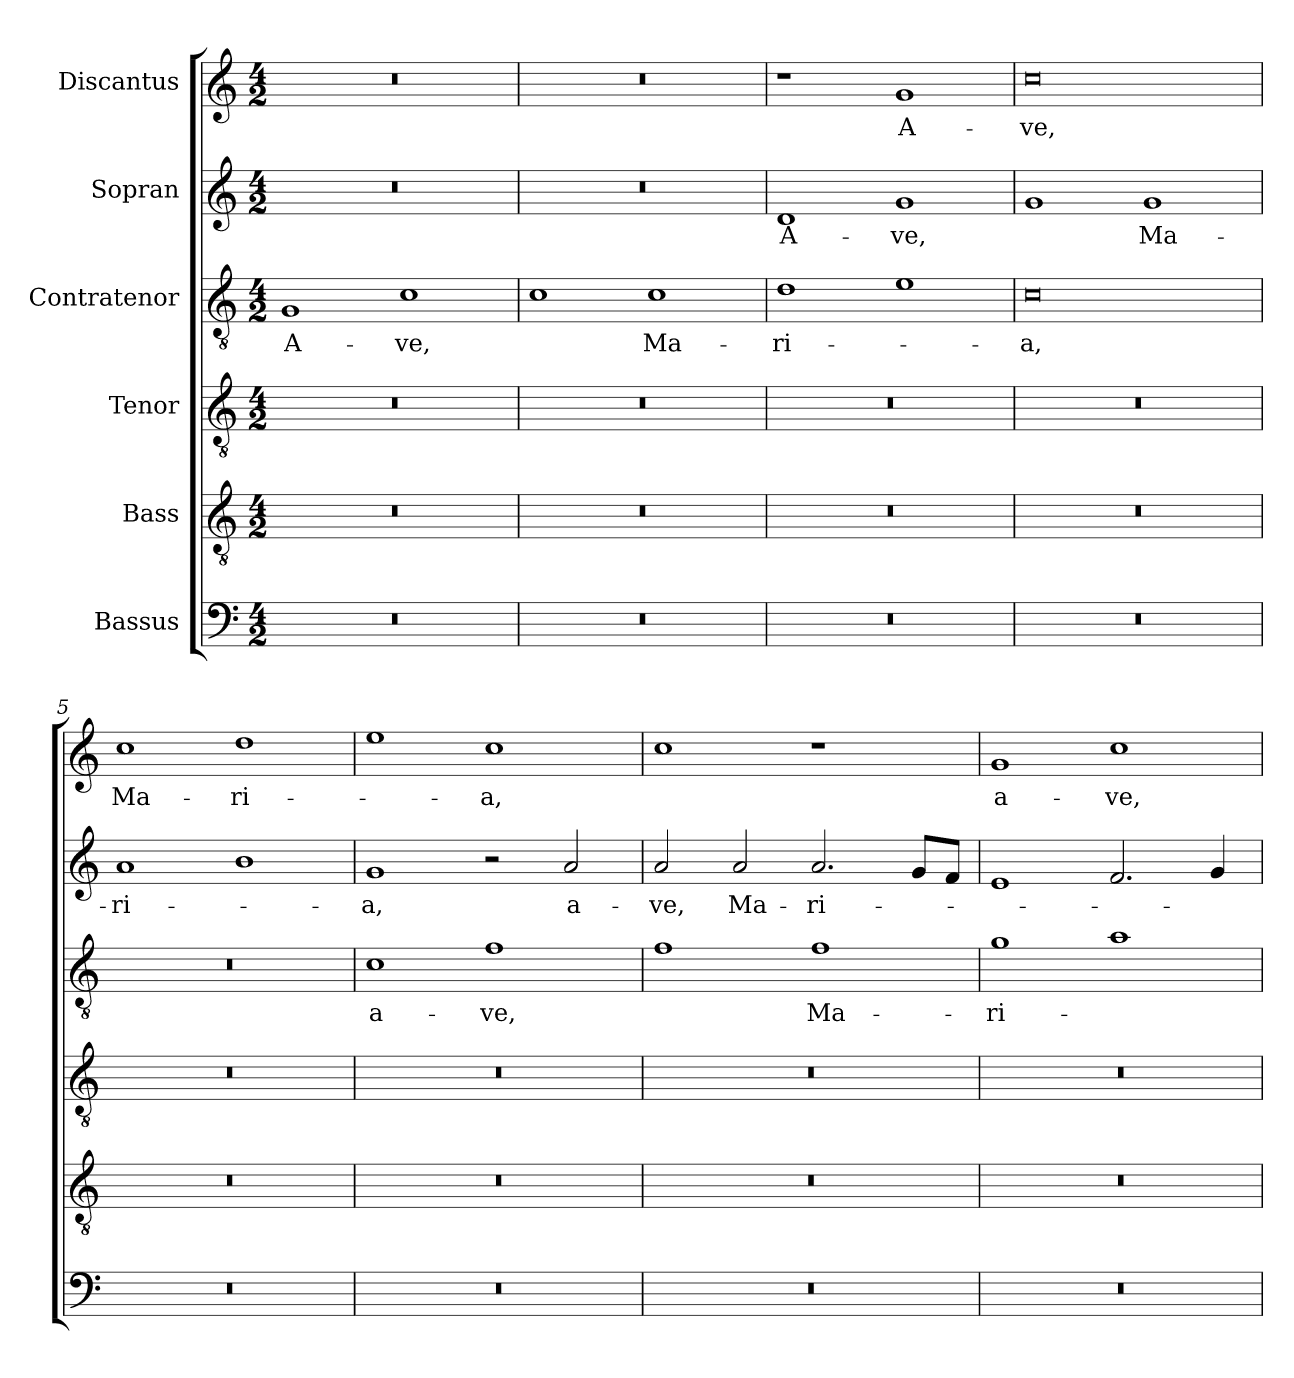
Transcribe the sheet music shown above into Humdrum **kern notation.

**kern	**kern	**kern	**kern	**text	**kern	**text	**kern	**text
*part6	*part5	*part4	*part3	*part3	*part2	*part2	*part1	*part1
*staff6	*staff5	*staff4	*staff3	*staff3	*staff2	*staff2	*staff1	*staff1
*I"Bassus	*I"Bass	*I"Tenor	*I"Contratenor	*	*I"Sopran	*	*I"Discantus	*
*clefF4	*clefGv2	*clefGv2	*clefGv2	*	*clefG2	*	*clefG2	*
*k[]	*k[]	*k[]	*k[]	*	*k[]	*	*k[]	*
*M4/2	*M4/2	*M4/2	*M4/2	*	*M4/2	*	*M4/2	*
=1	=1	=1	=1	=1	=1	=1	=1	=1
0r	0r	0r	1G/	A-	0r	.	0r	.
.	.	.	1c/	-ve,	.	.	.	.
=2	=2	=2	=2	=2	=2	=2	=2	=2
0r	0r	0r	1c/	.	0r	.	0r	.
.	.	.	1c/	Ma-	.	.	.	.
=3	=3	=3	=3	=3	=3	=3	=3	=3
0r	0r	0r	1d/	-ri-	1d/	A-	1r	.
.	.	.	1e/	.	1g/	-ve,	1g/	A-
=4	=4	=4	=4	=4	=4	=4	=4	=4
0r	0r	0r	0c/	-a,	1g/	.	0cc\	-ve,
.	.	.	.	.	1g/	Ma-	.	.
=5	=5	=5	=5	=5	=5	=5	=5	=5
0r	0r	0r	0r	.	1a/	-ri-	1cc\	Ma-
.	.	.	.	.	1b\	.	1dd\	-ri-
=6	=6	=6	=6	=6	=6	=6	=6	=6
0r	0r	0r	1c/	a-	1g/	-a,	1ee\	.
.	.	.	1f/	-ve,	2r	.	1cc\	-a,
.	.	.	.	.	2a/	a-	.	.
=7	=7	=7	=7	=7	=7	=7	=7	=7
0r	0r	0r	1f/	.	2a/	-ve,	1cc\	.
.	.	.	.	.	2a/	Ma-	.	.
.	.	.	1f/	Ma-	2.a/	-ri-	1r	.
.	.	.	.	.	8g/L	.	.	.
.	.	.	.	.	8f/J	.	.	.
=8	=8	=8	=8	=8	=8	=8	=8	=8
0r	0r	0r	1g/	-ri-	1e/	.	1g/	a-
.	.	.	1a/	.	2.f/	.	1cc\	-ve,
.	.	.	.	.	4g/	.	.	.
=	=	=	=	=	=	=	=	=
*-	*-	*-	*-	*-	*-	*-	*-	*-
